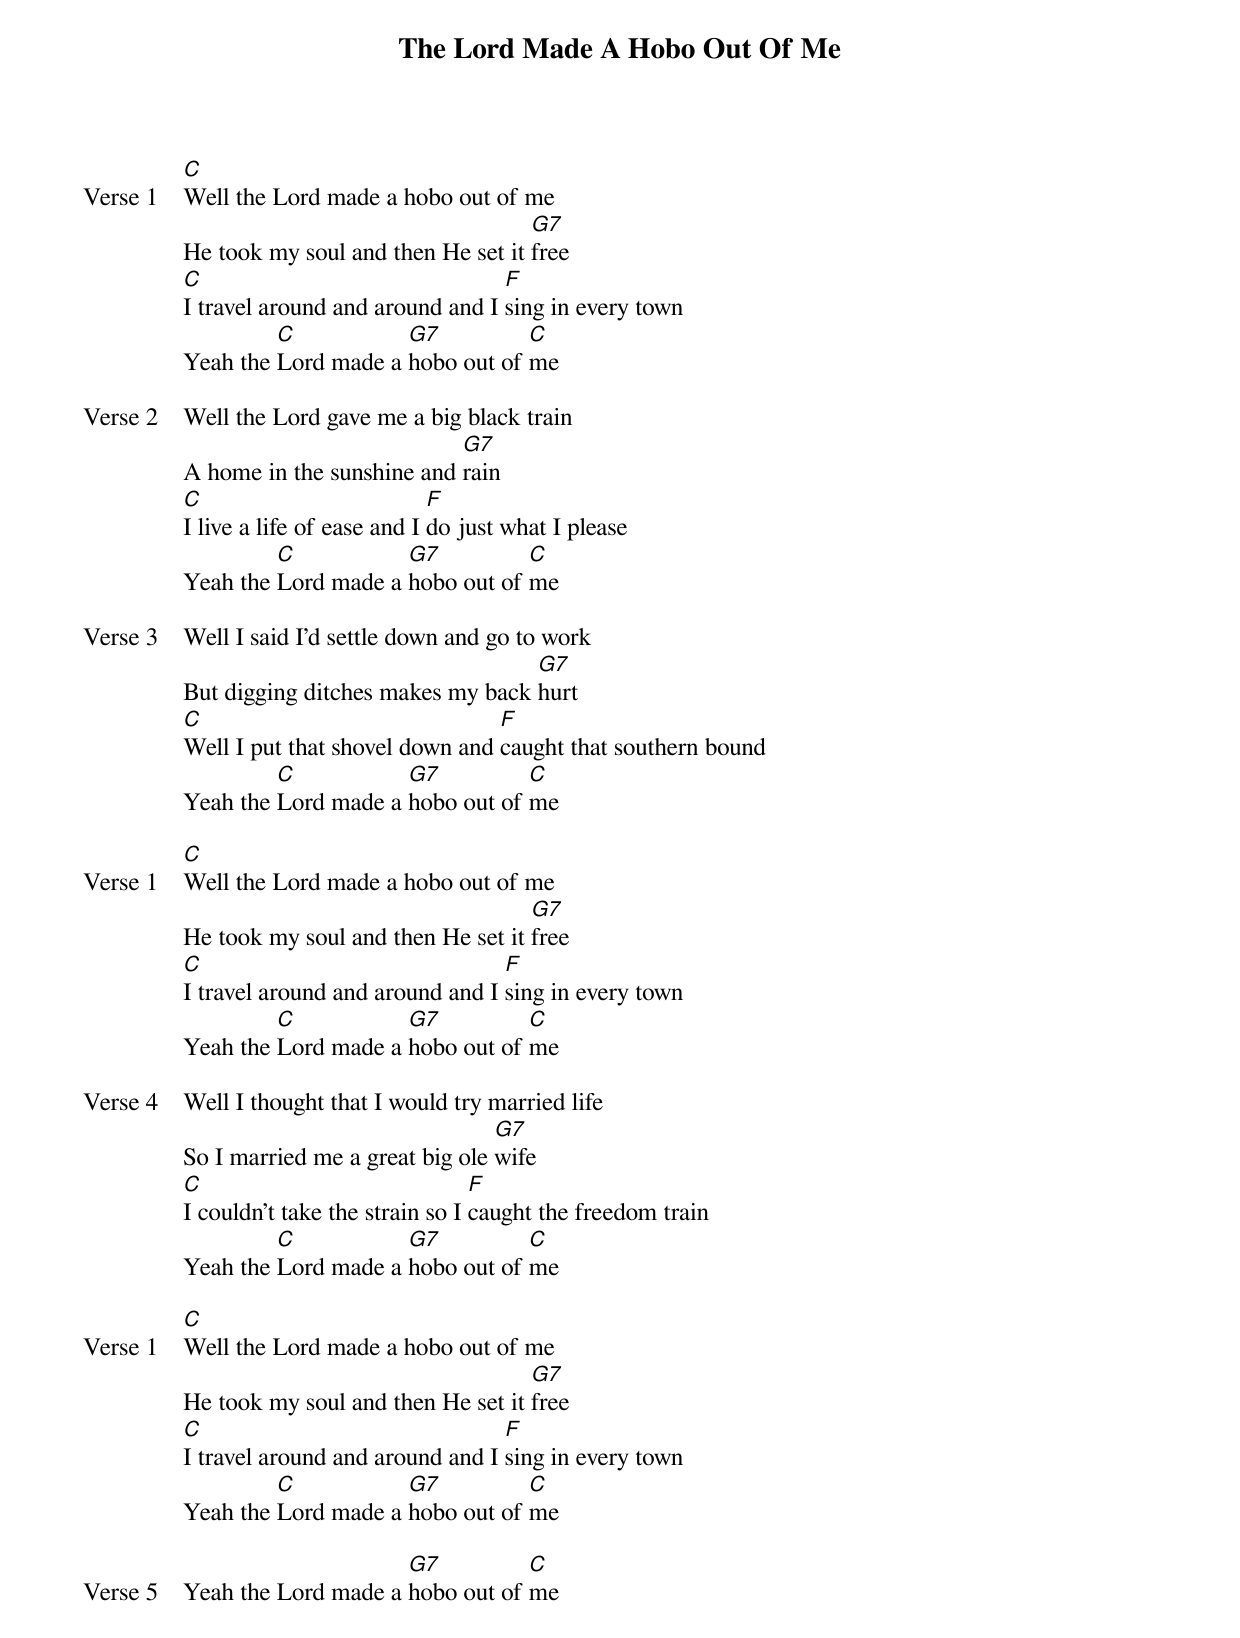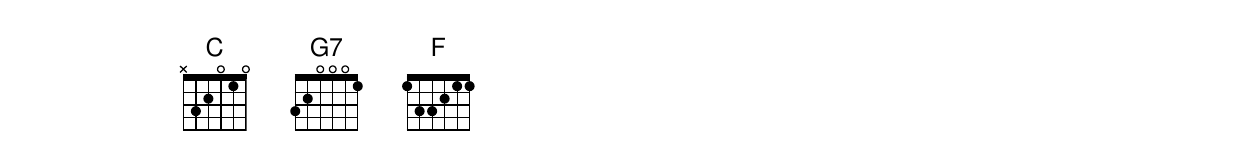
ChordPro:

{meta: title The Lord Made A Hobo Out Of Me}
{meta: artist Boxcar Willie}

{start_of_verse: Verse 1}
[C]Well the Lord made a hobo out of me
He took my soul and then He set it [G7]free
[C]I travel around and around and I [F]sing in every town
Yeah the [C]Lord made a [G7]hobo out of [C]me
{end_of_verse}

{start_of_verse: Verse 2}
Well the Lord gave me a big black train
A home in the sunshine and [G7]rain
[C]I live a life of ease and I [F]do just what I please
Yeah the [C]Lord made a [G7]hobo out of [C]me
{end_of_verse}

{start_of_verse: Verse 3}
Well I said I'd settle down and go to work
But digging ditches makes my back [G7]hurt
[C]Well I put that shovel down and [F]caught that southern bound
Yeah the [C]Lord made a [G7]hobo out of [C]me
{end_of_verse}

{start_of_verse: Verse 1}
[C]Well the Lord made a hobo out of me
He took my soul and then He set it [G7]free
[C]I travel around and around and I [F]sing in every town
Yeah the [C]Lord made a [G7]hobo out of [C]me
{end_of_verse}

{start_of_verse: Verse 4}
Well I thought that I would try married life
So I married me a great big ole [G7]wife
[C]I couldn't take the strain so I [F]caught the freedom train
Yeah the [C]Lord made a [G7]hobo out of [C]me
{end_of_verse}

{start_of_verse: Verse 1}
[C]Well the Lord made a hobo out of me
He took my soul and then He set it [G7]free
[C]I travel around and around and I [F]sing in every town
Yeah the [C]Lord made a [G7]hobo out of [C]me
{end_of_verse}

{start_of_verse: Verse 5}
Yeah the Lord made a [G7]hobo out of [C]me
{end_of_verse}
